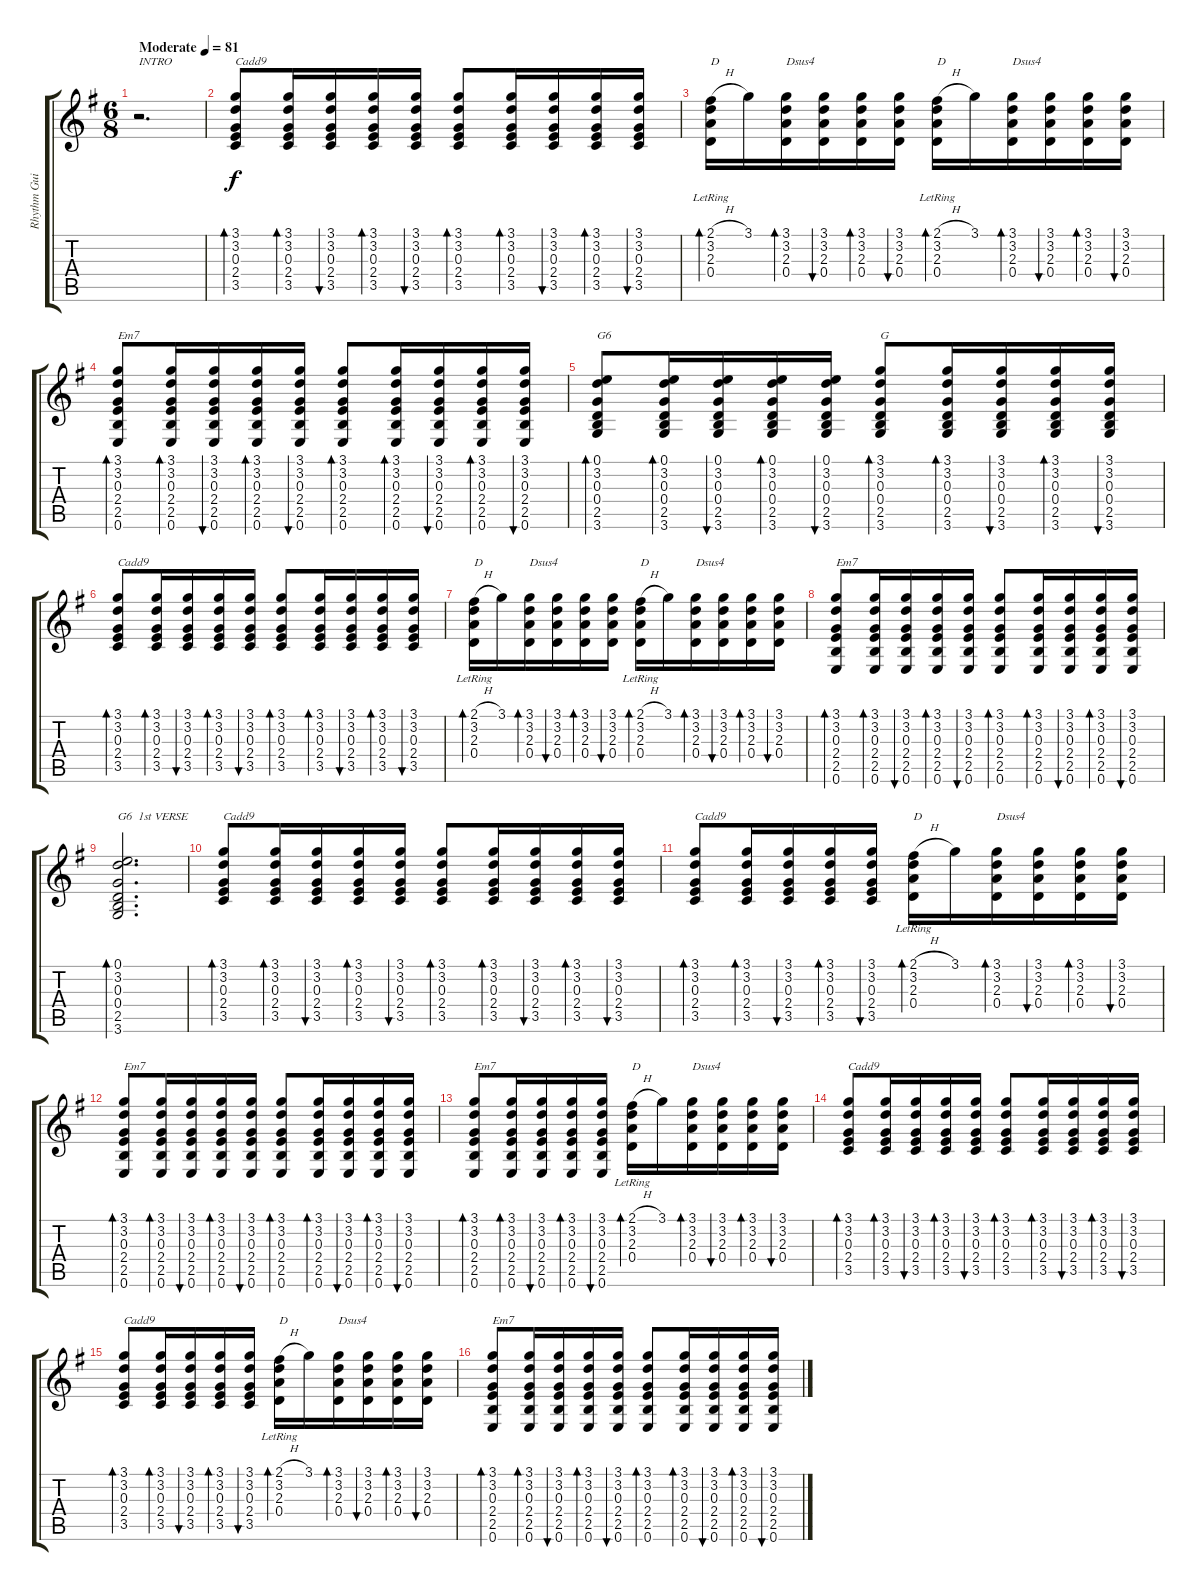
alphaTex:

\track ("Rhythm Guitar" "Rhythm Gui") {instrument acousticguitarsteel}
\staff {score tabs}
\tuning (E4 B3 G3 D3 A2 E2) {hide}
\ts (6 8)
\tempo (81 "Moderate")
\clef g2
\ks g
r.2{d txt "INTRO" dy f instrument acousticguitarsteel} |
(3.1 3.2 0.3 2.4 3.5).8{bd 30 txt "Cadd9"} (3.1 3.2 0.3 2.4 3.5).16{bd 30} (3.1 3.2 0.3 2.4 3.5).16{bu 30} (3.1 3.2 0.3 2.4 3.5).16{bd 30} (3.1 3.2 0.3 2.4 3.5).16{bu 30} (3.1 3.2 0.3 2.4 3.5).8{bd 30} (3.1 3.2 0.3 2.4 3.5).16{bd 30} (3.1 3.2 0.3 2.4 3.5).16{bu 30} (3.1 3.2 0.3 2.4 3.5).16{bd 30} (3.1 3.2 0.3 2.4 3.5).16{bu 30} |
(2.1{h lr} 3.2{lr} 2.3{lr} 0.4{lr}).16{bd 30 txt "D"} 3.1.16 (3.1 3.2 2.3 0.4).16{bd 30 txt "Dsus4"} (3.1 3.2 2.3 0.4).16{bu 30} (3.1 3.2 2.3 0.4).16{bd 30} (3.1 3.2 2.3 0.4).16{bu 30} (2.1{h lr} 3.2{lr} 2.3{lr} 0.4{lr}).16{bd 30 txt "D"} 3.1.16 (3.1 3.2 2.3 0.4).16{bd 30 txt "Dsus4"} (3.1 3.2 2.3 0.4).16{bu 30} (3.1 3.2 2.3 0.4).16{bd 30} (3.1 3.2 2.3 0.4).16{bu 30} |
(3.1 3.2 0.3 2.4 2.5 0.6).8{bd 30 txt "Em7"} (3.1 3.2 0.3 2.4 2.5 0.6).16{bd 30} (3.1 3.2 0.3 2.4 2.5 0.6).16{bu 30} (3.1 3.2 0.3 2.4 2.5 0.6).16{bd 30} (3.1 3.2 0.3 2.4 2.5 0.6).16{bu 30} (3.1 3.2 0.3 2.4 2.5 0.6).8{bd 30} (3.1 3.2 0.3 2.4 2.5 0.6).16{bd 30} (3.1 3.2 0.3 2.4 2.5 0.6).16{bu 30} (3.1 3.2 0.3 2.4 2.5 0.6).16{bd 30} (3.1 3.2 0.3 2.4 2.5 0.6).16{bu 30} |
(0.1 3.2 0.3 0.4 2.5 3.6).8{bd 30 txt "G6"} (0.1 3.2 0.3 0.4 2.5 3.6).16{bd 30} (0.1 3.2 0.3 0.4 2.5 3.6).16{bu 30} (0.1 3.2 0.3 0.4 2.5 3.6).16{bd 30} (0.1 3.2 0.3 0.4 2.5 3.6).16{bu 30} (3.1 3.2 0.3 0.4 2.5 3.6).8{bd 30 txt "G"} (3.1 3.2 0.3 0.4 2.5 3.6).16{bd 30} (3.1 3.2 0.3 0.4 2.5 3.6).16{bu 30} (3.1 3.2 0.3 0.4 2.5 3.6).16{bd 30} (3.1 3.2 0.3 0.4 2.5 3.6).16{bu 30} |
(3.1 3.2 0.3 2.4 3.5).8{bd 30 txt "Cadd9"} (3.1 3.2 0.3 2.4 3.5).16{bd 30} (3.1 3.2 0.3 2.4 3.5).16{bu 30} (3.1 3.2 0.3 2.4 3.5).16{bd 30} (3.1 3.2 0.3 2.4 3.5).16{bu 30} (3.1 3.2 0.3 2.4 3.5).8{bd 30} (3.1 3.2 0.3 2.4 3.5).16{bd 30} (3.1 3.2 0.3 2.4 3.5).16{bu 30} (3.1 3.2 0.3 2.4 3.5).16{bd 30} (3.1 3.2 0.3 2.4 3.5).16{bu 30} |
(2.1{h lr} 3.2{lr} 2.3{lr} 0.4{lr}).16{bd 30 txt "D"} 3.1.16 (3.1 3.2 2.3 0.4).16{bd 30 txt "Dsus4"} (3.1 3.2 2.3 0.4).16{bu 30} (3.1 3.2 2.3 0.4).16{bd 30} (3.1 3.2 2.3 0.4).16{bu 30} (2.1{h lr} 3.2{lr} 2.3{lr} 0.4{lr}).16{bd 30 txt "D"} 3.1.16 (3.1 3.2 2.3 0.4).16{bd 30 txt "Dsus4"} (3.1 3.2 2.3 0.4).16{bu 30} (3.1 3.2 2.3 0.4).16{bd 30} (3.1 3.2 2.3 0.4).16{bu 30} |
(3.1 3.2 0.3 2.4 2.5 0.6).8{bd 30 txt "Em7"} (3.1 3.2 0.3 2.4 2.5 0.6).16{bd 30} (3.1 3.2 0.3 2.4 2.5 0.6).16{bu 30} (3.1 3.2 0.3 2.4 2.5 0.6).16{bd 30} (3.1 3.2 0.3 2.4 2.5 0.6).16{bu 30} (3.1 3.2 0.3 2.4 2.5 0.6).8{bd 30} (3.1 3.2 0.3 2.4 2.5 0.6).16{bd 30} (3.1 3.2 0.3 2.4 2.5 0.6).16{bu 30} (3.1 3.2 0.3 2.4 2.5 0.6).16{bd 30} (3.1 3.2 0.3 2.4 2.5 0.6).16{bu 30} |
(0.1 3.2 0.3 0.4 2.5 3.6).2{d bd 30 txt "G6  1st VERSE"} |
(3.1 3.2 0.3 2.4 3.5).8{bd 30 txt "Cadd9"} (3.1 3.2 0.3 2.4 3.5).16{bd 30} (3.1 3.2 0.3 2.4 3.5).16{bu 30} (3.1 3.2 0.3 2.4 3.5).16{bd 30} (3.1 3.2 0.3 2.4 3.5).16{bu 30} (3.1 3.2 0.3 2.4 3.5).8{bd 30} (3.1 3.2 0.3 2.4 3.5).16{bd 30} (3.1 3.2 0.3 2.4 3.5).16{bu 30} (3.1 3.2 0.3 2.4 3.5).16{bd 30} (3.1 3.2 0.3 2.4 3.5).16{bu 30} |
(3.1 3.2 0.3 2.4 3.5).8{bd 30 txt "Cadd9"} (3.1 3.2 0.3 2.4 3.5).16{bd 30} (3.1 3.2 0.3 2.4 3.5).16{bu 30} (3.1 3.2 0.3 2.4 3.5).16{bd 30} (3.1 3.2 0.3 2.4 3.5).16{bu 30} (2.1{h lr} 3.2{lr} 2.3{lr} 0.4{lr}).16{bd 30 txt "D"} 3.1.16 (3.1 3.2 2.3 0.4).16{bd 30 txt "Dsus4"} (3.1 3.2 2.3 0.4).16{bu 30} (3.1 3.2 2.3 0.4).16{bd 30} (3.1 3.2 2.3 0.4).16{bu 30} |
(3.1 3.2 0.3 2.4 2.5 0.6).8{bd 30 txt "Em7"} (3.1 3.2 0.3 2.4 2.5 0.6).16{bd 30} (3.1 3.2 0.3 2.4 2.5 0.6).16{bu 30} (3.1 3.2 0.3 2.4 2.5 0.6).16{bd 30} (3.1 3.2 0.3 2.4 2.5 0.6).16{bu 30} (3.1 3.2 0.3 2.4 2.5 0.6).8{bd 30} (3.1 3.2 0.3 2.4 2.5 0.6).16{bd 30} (3.1 3.2 0.3 2.4 2.5 0.6).16{bu 30} (3.1 3.2 0.3 2.4 2.5 0.6).16{bd 30} (3.1 3.2 0.3 2.4 2.5 0.6).16{bu 30} |
(3.1 3.2 0.3 2.4 2.5 0.6).8{bd 30 txt "Em7"} (3.1 3.2 0.3 2.4 2.5 0.6).16{bd 30} (3.1 3.2 0.3 2.4 2.5 0.6).16{bu 30} (3.1 3.2 0.3 2.4 2.5 0.6).16{bd 30} (3.1 3.2 0.3 2.4 2.5 0.6).16{bu 30} (2.1{h lr} 3.2{lr} 2.3{lr} 0.4{lr}).16{bd 30 txt "D"} 3.1.16 (3.1 3.2 2.3 0.4).16{bd 30 txt "Dsus4"} (3.1 3.2 2.3 0.4).16{bu 30} (3.1 3.2 2.3 0.4).16{bd 30} (3.1 3.2 2.3 0.4).16{bu 30} |
(3.1 3.2 0.3 2.4 3.5).8{bd 30 txt "Cadd9"} (3.1 3.2 0.3 2.4 3.5).16{bd 30} (3.1 3.2 0.3 2.4 3.5).16{bu 30} (3.1 3.2 0.3 2.4 3.5).16{bd 30} (3.1 3.2 0.3 2.4 3.5).16{bu 30} (3.1 3.2 0.3 2.4 3.5).8{bd 30} (3.1 3.2 0.3 2.4 3.5).16{bd 30} (3.1 3.2 0.3 2.4 3.5).16{bu 30} (3.1 3.2 0.3 2.4 3.5).16{bd 30} (3.1 3.2 0.3 2.4 3.5).16{bu 30} |
(3.1 3.2 0.3 2.4 3.5).8{bd 30 txt "Cadd9"} (3.1 3.2 0.3 2.4 3.5).16{bd 30} (3.1 3.2 0.3 2.4 3.5).16{bu 30} (3.1 3.2 0.3 2.4 3.5).16{bd 30} (3.1 3.2 0.3 2.4 3.5).16{bu 30} (2.1{h lr} 3.2{lr} 2.3{lr} 0.4{lr}).16{bd 30 txt "D"} 3.1.16 (3.1 3.2 2.3 0.4).16{bd 30 txt "Dsus4"} (3.1 3.2 2.3 0.4).16{bu 30} (3.1 3.2 2.3 0.4).16{bd 30} (3.1 3.2 2.3 0.4).16{bu 30} |
(3.1 3.2 0.3 2.4 2.5 0.6).8{bd 30 txt "Em7"} (3.1 3.2 0.3 2.4 2.5 0.6).16{bd 30} (3.1 3.2 0.3 2.4 2.5 0.6).16{bu 30} (3.1 3.2 0.3 2.4 2.5 0.6).16{bd 30} (3.1 3.2 0.3 2.4 2.5 0.6).16{bu 30} (3.1 3.2 0.3 2.4 2.5 0.6).8{bd 30} (3.1 3.2 0.3 2.4 2.5 0.6).16{bd 30} (3.1 3.2 0.3 2.4 2.5 0.6).16{bu 30} (3.1 3.2 0.3 2.4 2.5 0.6).16{bd 30} (3.1 3.2 0.3 2.4 2.5 0.6).16{bu 30}
